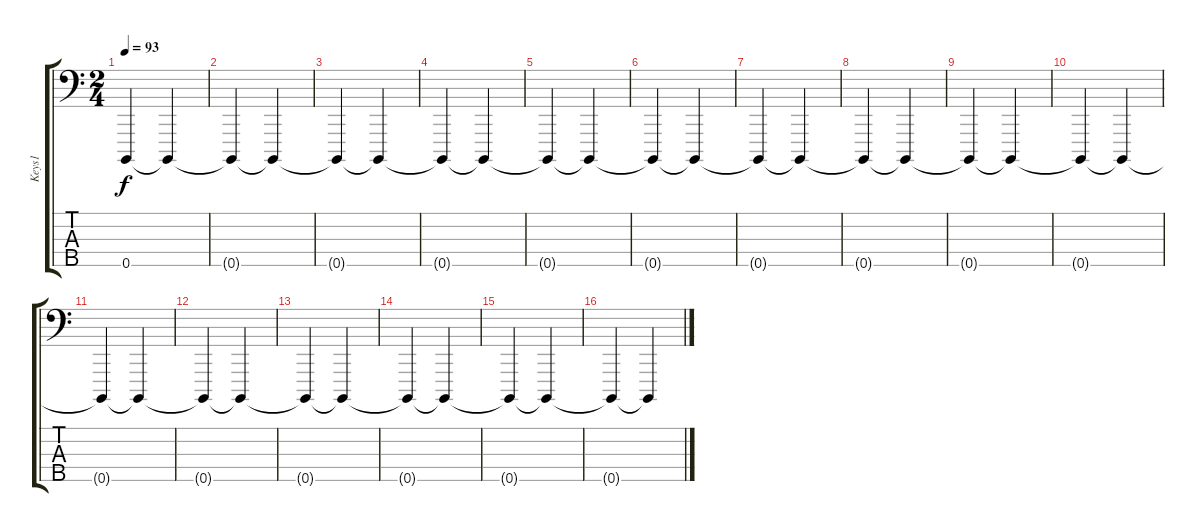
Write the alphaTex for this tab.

\track ("Keys1" "Keys1") {instrument stringensemble1}
\staff {score tabs}
\tuning (G2 D2 A1 E1 B0) {hide}
\ts (2 4)
\tempo 93
\clef f4
\ks c
0.5{t}.4{dy f} 0.5{t}.4 |
0.5{t}.4 0.5{t}.4 |
0.5{t}.4 0.5{t}.4 |
0.5{t}.4 0.5{t}.4 |
0.5{t}.4 0.5{t}.4 |
0.5{t}.4 0.5{t}.4 |
0.5{t}.4 0.5{t}.4 |
0.5{t}.4 0.5{t}.4 |
0.5{t}.4 0.5{t}.4 |
0.5{t}.4{volume 13} 0.5{t}.4 |
0.5{t}.4 0.5{t}.4 |
0.5{t}.4{volume 12} 0.5{t}.4 |
0.5{t}.4 0.5{t}.4 |
0.5{t}.4{volume 11} 0.5{t}.4 |
0.5{t}.4 0.5{t}.4 |
0.5{t}.4{volume 10} 0.5{t}.4
